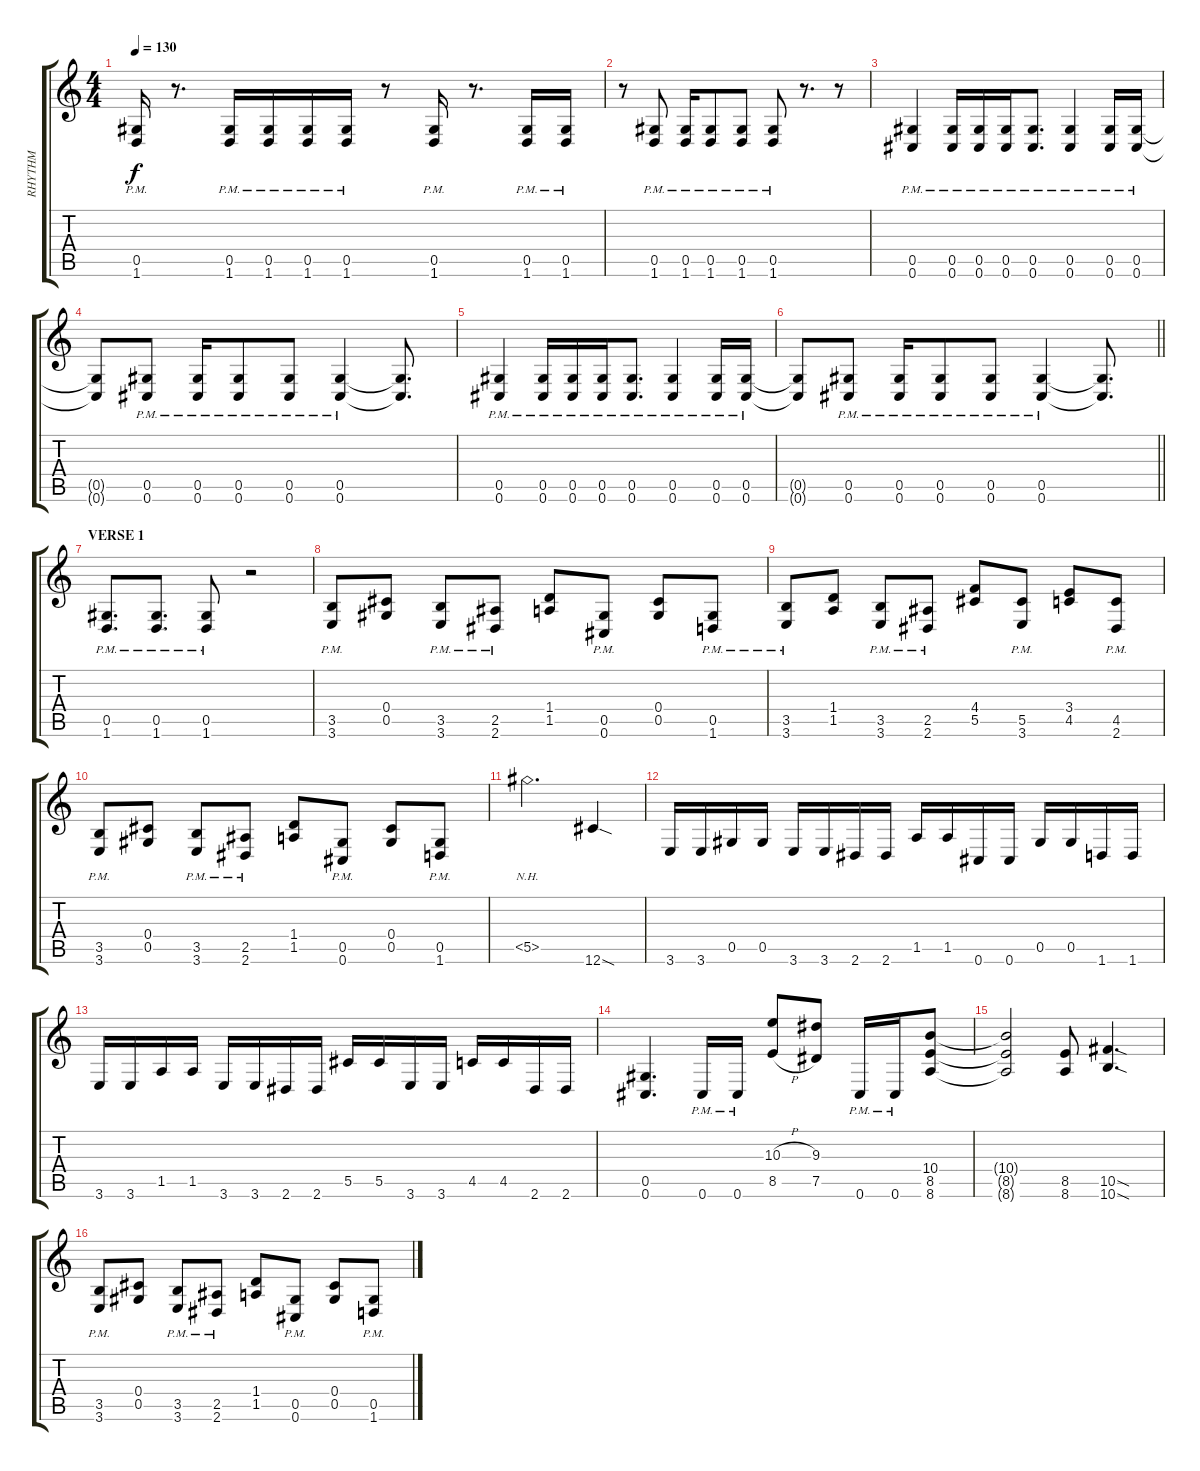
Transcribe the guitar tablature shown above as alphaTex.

\track ("RHYTHM" "RHYTHM") {instrument overdrivenguitar}
\staff {score tabs}
\tuning (Eb4 Bb3 Gb3 Db3 Ab2 Db2) {hide}
\ts (4 4)
\tempo 130
\clef g2
\ks c
(0.5{pm} 1.6{pm}).16{dy f} r.8{d} (0.5{pm} 1.6{pm}).16 (0.5{pm} 1.6{pm}).16 (0.5{pm} 1.6{pm}).16 (0.5{pm} 1.6{pm}).16 r.8 (0.5{pm} 1.6{pm}).16 r.8{d} (0.5{pm} 1.6{pm}).16 (0.5{pm} 1.6{pm}).16 |
r.8 (0.5{pm} 1.6{pm}).8 (0.5{pm} 1.6{pm}).16 (0.5{pm} 1.6{pm}).8 (0.5{pm} 1.6{pm}).8 (0.5{pm} 1.6{pm}).8 r.8{d} r.8 |
(0.5{pm} 0.6{pm}).4 (0.5{pm} 0.6{pm}).16 (0.5{pm} 0.6{pm}).16 (0.5{pm} 0.6{pm}).16 (0.5{pm} 0.6{pm}).8{d} (0.5{pm} 0.6{pm}).4 (0.5{pm} 0.6{pm}).16 (0.5{pm} 0.6{pm}).16 |
(0.5{t} 0.6{t}).8 (0.5{pm} 0.6{pm}).8 (0.5{pm} 0.6{pm}).16 (0.5{pm} 0.6{pm}).8 (0.5{pm} 0.6{pm}).8 (0.5{pm} 0.6{pm}).4 (0.5{t} 0.6{t}).8{d} |
(0.5{pm} 0.6{pm}).4 (0.5{pm} 0.6{pm}).16 (0.5{pm} 0.6{pm}).16 (0.5{pm} 0.6{pm}).16 (0.5{pm} 0.6{pm}).8{d} (0.5{pm} 0.6{pm}).4 (0.5{pm} 0.6{pm}).16 (0.5{pm} 0.6{pm}).16 |
\barLineRight lightlight
(0.5{t} 0.6{t}).8 (0.5{pm} 0.6{pm}).8 (0.5{pm} 0.6{pm}).16 (0.5{pm} 0.6{pm}).8 (0.5{pm} 0.6{pm}).8 (0.5{pm} 0.6{pm}).4 (0.5{t} 0.6{t}).8{d} |
\section ("" "VERSE 1")
(0.5{pm} 1.6{pm}).8{d} (0.5{pm} 1.6{pm}).8{d} (0.5{pm} 1.6{pm}).8 r.2 |
(3.5{pm} 3.6{pm}).8 (0.4 0.5).8 (3.5{pm} 3.6{pm}).8 (2.5{pm} 2.6{pm}).8 (1.4 1.5).8 (0.5{pm} 0.6{pm}).8 (0.4 0.5).8 (0.5{pm} 1.6{pm}).8 |
(3.5{pm} 3.6{pm}).8 (1.4 1.5).8 (3.5{pm} 3.6{pm}).8 (2.5{pm} 2.6{pm}).8 (4.4 5.5).8 (5.5{pm} 3.6{pm}).8 (3.4 4.5).8 (4.5{pm} 2.6{pm}).8 |
(3.5{pm} 3.6{pm}).8 (0.4 0.5).8 (3.5{pm} 3.6{pm}).8 (2.5{pm} 2.6{pm}).8 (1.4 1.5).8 (0.5{pm} 0.6{pm}).8 (0.4 0.5).8 (0.5{pm} 1.6{pm}).8 |
5.5{nh}.2{d} 12.6{sod}.4 |
3.6.16 3.6.16 0.5.16 0.5.16 3.6.16 3.6.16 2.6.16 2.6.16 1.5.16 1.5.16 0.6.16 0.6.16 0.5.16 0.5.16 1.6.16 1.6.16 |
3.6.16 3.6.16 1.5.16 1.5.16 3.6.16 3.6.16 2.6.16 2.6.16 5.5.16 5.5.16 3.6.16 3.6.16 4.5.16 4.5.16 2.6.16 2.6.16 |
(0.5 0.6).4{d} 0.6{pm}.16 0.6{pm}.16 (10.3{h} 8.5{h}).8 (9.3 7.5).8 0.6{pm}.16 0.6{pm}.16 (10.4 8.5 8.6).8 |
(10.4{t} 8.5{t} 8.6{t}).2 (8.5 8.6).8 (10.5{sod} 10.6{sod}).4{d} |
(3.5{pm} 3.6{pm}).8 (0.4 0.5).8 (3.5{pm} 3.6{pm}).8 (2.5{pm} 2.6{pm}).8 (1.4 1.5).8 (0.5{pm} 0.6{pm}).8 (0.4 0.5).8 (0.5{pm} 1.6{pm}).8
